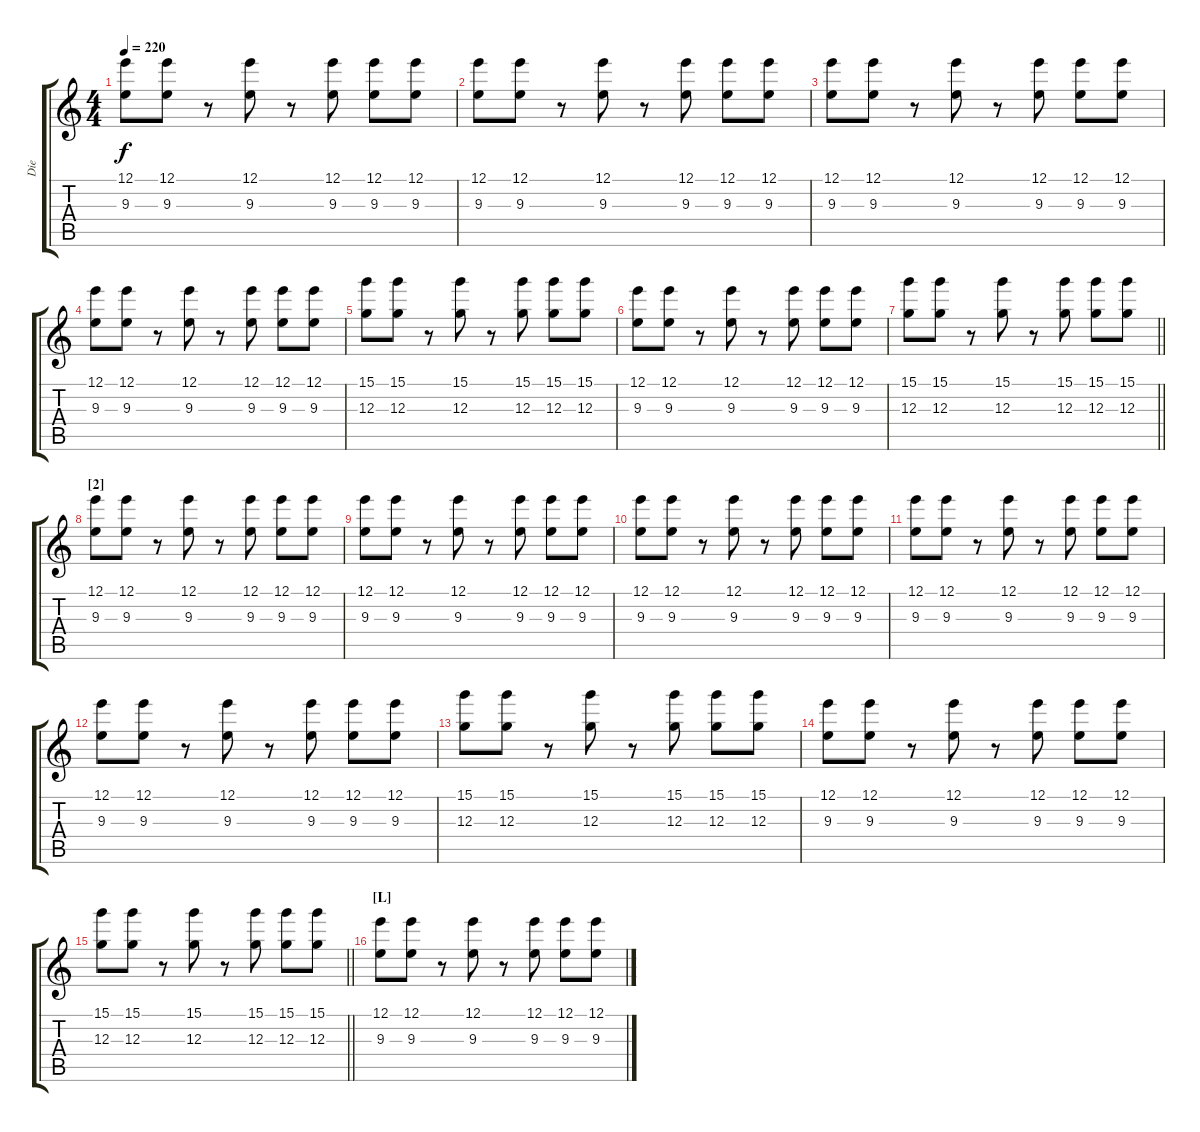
\track ("Die" "Die") {instrument overdrivenguitar}
\staff {score tabs}
\tuning (E4 B3 G3 D3 A2 E2) {hide}
\ts (4 4)
\tempo 220
\clef g2
\ks c
(12.1 9.3).8{dy f} (12.1 9.3).8 r.8 (12.1 9.3).8 r.8 (12.1 9.3).8 (12.1 9.3).8 (12.1 9.3).8 |
(12.1 9.3).8 (12.1 9.3).8 r.8 (12.1 9.3).8 r.8 (12.1 9.3).8 (12.1 9.3).8 (12.1 9.3).8 |
(12.1 9.3).8 (12.1 9.3).8 r.8 (12.1 9.3).8 r.8 (12.1 9.3).8 (12.1 9.3).8 (12.1 9.3).8 |
(12.1 9.3).8 (12.1 9.3).8 r.8 (12.1 9.3).8 r.8 (12.1 9.3).8 (12.1 9.3).8 (12.1 9.3).8 |
(15.1 12.3).8 (15.1 12.3).8 r.8 (15.1 12.3).8 r.8 (15.1 12.3).8 (15.1 12.3).8 (15.1 12.3).8 |
(12.1 9.3).8 (12.1 9.3).8 r.8 (12.1 9.3).8 r.8 (12.1 9.3).8 (12.1 9.3).8 (12.1 9.3).8 |
\barLineRight lightlight
(15.1 12.3).8 (15.1 12.3).8 r.8 (15.1 12.3).8 r.8 (15.1 12.3).8 (15.1 12.3).8 (15.1 12.3).8 |
\section ("" "[2]")
(12.1 9.3).8 (12.1 9.3).8 r.8 (12.1 9.3).8 r.8 (12.1 9.3).8 (12.1 9.3).8 (12.1 9.3).8 |
(12.1 9.3).8 (12.1 9.3).8 r.8 (12.1 9.3).8 r.8 (12.1 9.3).8 (12.1 9.3).8 (12.1 9.3).8 |
(12.1 9.3).8 (12.1 9.3).8 r.8 (12.1 9.3).8 r.8 (12.1 9.3).8 (12.1 9.3).8 (12.1 9.3).8 |
(12.1 9.3).8 (12.1 9.3).8 r.8 (12.1 9.3).8 r.8 (12.1 9.3).8 (12.1 9.3).8 (12.1 9.3).8 |
(12.1 9.3).8 (12.1 9.3).8 r.8 (12.1 9.3).8 r.8 (12.1 9.3).8 (12.1 9.3).8 (12.1 9.3).8 |
(15.1 12.3).8 (15.1 12.3).8 r.8 (15.1 12.3).8 r.8 (15.1 12.3).8 (15.1 12.3).8 (15.1 12.3).8 |
(12.1 9.3).8 (12.1 9.3).8 r.8 (12.1 9.3).8 r.8 (12.1 9.3).8 (12.1 9.3).8 (12.1 9.3).8 |
\barLineRight lightlight
(15.1 12.3).8 (15.1 12.3).8 r.8 (15.1 12.3).8 r.8 (15.1 12.3).8 (15.1 12.3).8 (15.1 12.3).8 |
\section ("" "[L]")
(12.1 9.3).8 (12.1 9.3).8 r.8 (12.1 9.3).8 r.8 (12.1 9.3).8 (12.1 9.3).8 (12.1 9.3).8
